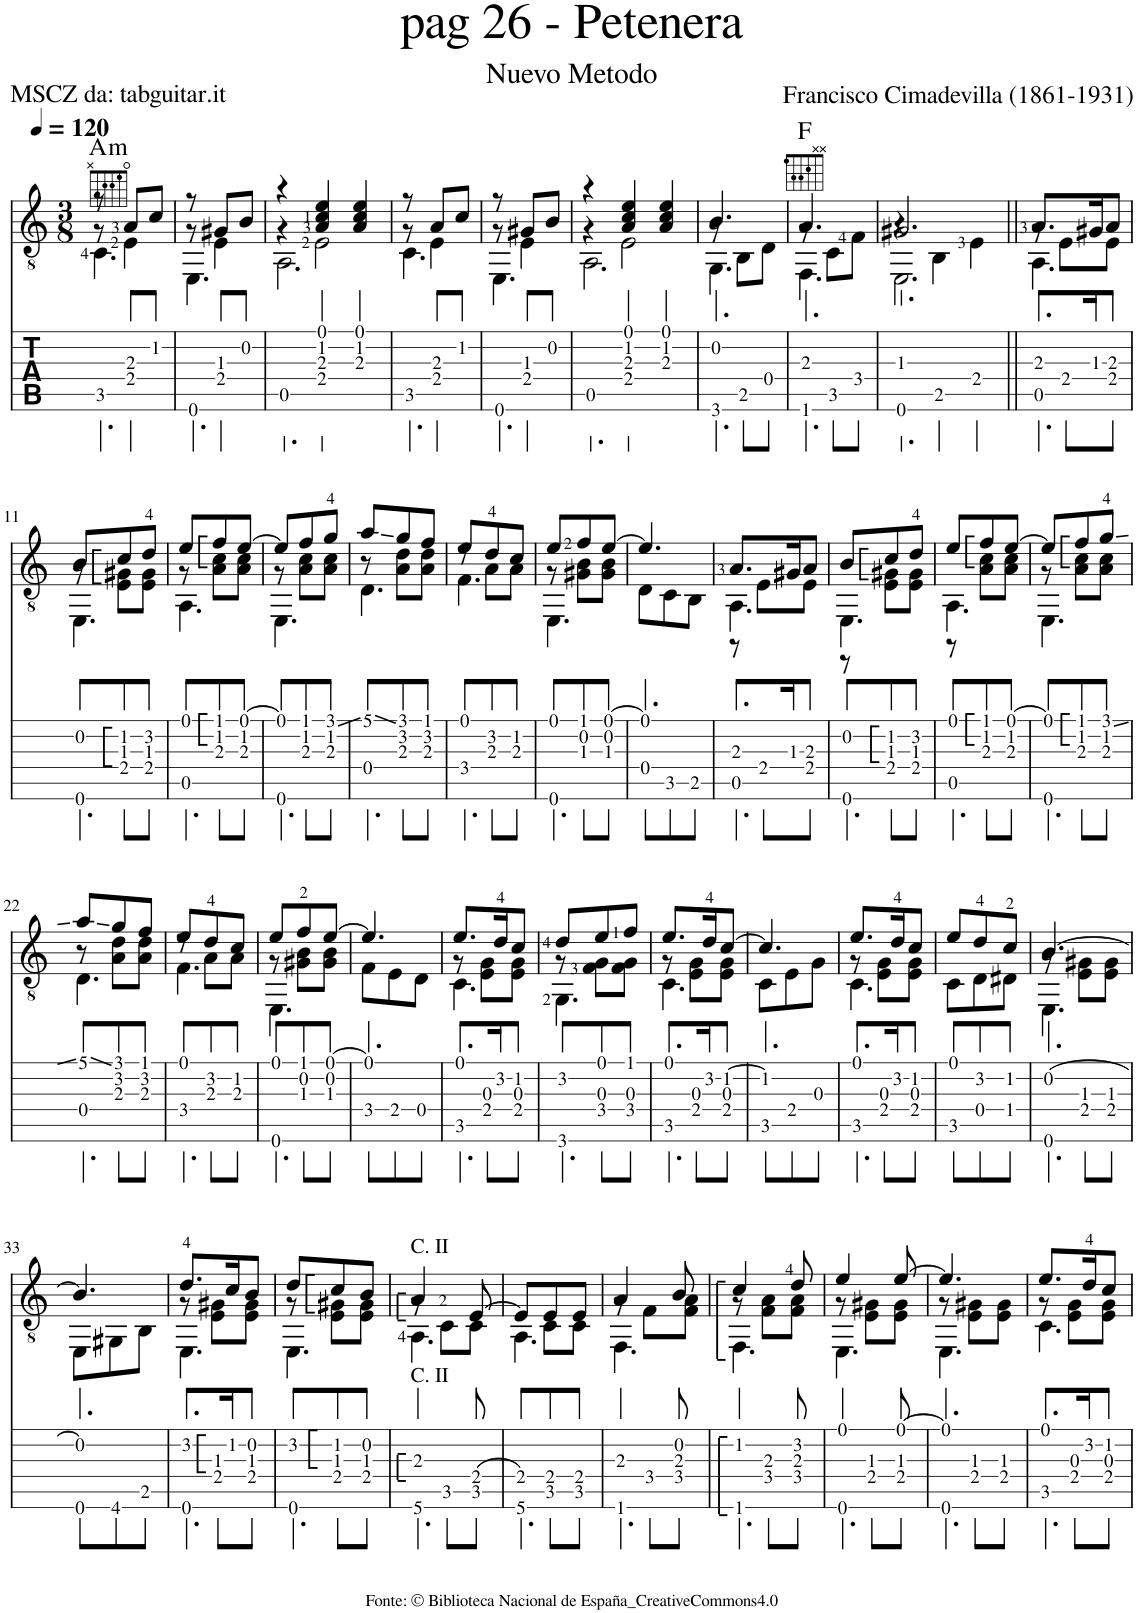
**kern	**kern	**harte
*part2	*part1	*part1
*staff2	*staff1	*
*I"Chitarra classica (Intavolatura)	*I"Guitar	*
*stria6	*	*
*	*clefGv2	*
*k[]	*k[]	*
*M3/8	*M3/8	*
*MM120	*MM120	*
=1	=1	=1
*^	*^	*
*	*^	*	*^	*
!	!	!	!	!	!	!LO:H:kt=m
8r	8r	4.C\	8r	8r	4.C\	A:min
8A/L	4E\	.	8A/L	4E\	.	.
8c/J	.	.	8c/J	.	.	.
=2	=2	=2	=2	=2	=2	=2
8r	8r	4.EE\	8r	8r	4.EE\	.
8G#X/L	4E\	.	8G#X/L	4E\	.	.
8B/J	.	.	8B/J	.	.	.
=3	=3	=3	=3	=3	=3	=3
4r	4r	[4.AA\	4r	4r	[4.AA\	.
[8A/ [8c/ [8e/	[8E\	.	[8A/ [8c/ [8e/	[8E\	.	.
8ryy	4.ryy	4.ryy	8ryy	4.ryy	4.ryy	.
4A/ 4c/ 4e/	.	.	4A/ 4c/ 4e/	.	.	.
=4	=4	=4	=4	=4	=4	=4
8r	8r	4.C\	8r	8r	4.C\	.
8A/] 8c/] 8e/]	4.E\]	.	8A/] 8c/] 8e/]	4.E\]	.	.
8A/L	.	.	8A/L	.	.	.
8c/J	.	4.AA\]	8c/J	.	4.AA\]	.
4ryy	4E\	.	4ryy	4E\	.	.
=5	=5	=5	=5	=5	=5	=5
8r	8r	4.EE\	8r	8r	4.EE\	.
8G#X/L	4E\	.	8G#X/L	4E\	.	.
8B/J	.	.	8B/J	.	.	.
=6	=6	=6	=6	=6	=6	=6
4r	4r	[4.AA\	4r	4r	[4.AA\	.
[8A/ [8c/ [8e/	[8E\	.	[8A/ [8c/ [8e/	[8E\	.	.
8ryy	4.ryy	4.ryy	8ryy	4.ryy	4.ryy	.
4A/ 4c/ 4e/	.	.	4A/ 4c/ 4e/	.	.	.
=7	=7	=7	=7	=7	=7	=7
4.B/	8r	4.GG\	4.B/	8r	4.GG\	.
.	4.E\]	.	.	4.E\]	.	.
8A/] 8c/] 8e/]	.	4.AA\]	8A/] 8c/] 8e/]	.	4.AA\]	.
4ryy	8BB\L	.	4ryy	8BB\L	.	.
.	8D\J	.	.	8D\J	.	.
=8	=8	=8	=8	=8	=8	=8
4.A/	8r	4.FF\	4.A/	8r	4.FF\	F:maj
.	8C\L	.	.	8C\L	.	.
.	8F\J	.	.	8F\J	.	.
=9	=9	=9	=9	=9	=9	=9
[4.G#X/	4r	[4.EE\	[4.G#X/	4r	[4.EE\	.
.	[8BB\	.	.	[8BB\	.	.
4.ryy	8ryy	4.ryy	4.ryy	8ryy	4.ryy	.
.	4E\	.	.	4E\	.	.
=10||	=10||	=10||	=10||	=10||	=10||	=10||
8.A/L	8r	4.AA\	8.A/L	8r	4.AA\	.
.	8BB\]	.	.	8BB\]	.	.
4.G#/]	.	.	4.G#/]	.	.	.
.	8E\L	.	.	8E\L	.	.
.	8E\J	4.EE\]	.	8E\J	4.EE\]	.
.	4ryy	.	.	4ryy	.	.
16G#X/K	.	.	16G#X/K	.	.	.
8A/J	.	.	8A/J	.	.	.
!!LO:LB:g=z	!!	!!
=11	=11	=11	=11	=11	=11	=11
8B/L	8r	4.EE\	8B/L	8r	4.EE\	.
8c/	8E\:: 8G#X\::L	.	8c/	8E\:: 8G#X\::L	.	.
8d/J	8E\ 8G#\J	.	8d/J	8E\ 8G#\J	.	.
=12	=12	=12	=12	=12	=12	=12
8e/L	8r	4.AA\	8e/L	8r	4.AA\	.
8f::/	8A\ 8c\L	.	8f::/	8A\ 8c\L	.	.
[8e/J	8A\ 8c\J	.	[8e/J	8A\ 8c\J	.	.
=13	=13	=13	=13	=13	=13	=13
8e/L]	8r	4.EE\	8e/L]	8r	4.EE\	.
8f/	8A\ 8c\L	.	8f/	8A\ 8c\L	.	.
8g/J	8A\ 8c\J	.	8g/J	8A\ 8c\J	.	.
=14	=14	=14	=14	=14	=14	=14
8a/L	8r	4.D\	8a/L	8r	4.D\	.
8g/	8A\ 8d\L	.	8g/	8A\ 8d\L	.	.
8f/J	8A\ 8d\J	.	8f/J	8A\ 8d\J	.	.
=15	=15	=15	=15	=15	=15	=15
8e/L	8r	4.F\	8e/L	8r	4.F\	.
8d/	8A\L	.	8d/	8A\L	.	.
8c/J	8A\J	.	8c/J	8A\J	.	.
=16	=16	=16	=16	=16	=16	=16
8e/L	8r	4.EE\	8e/L	8r	4.EE\	.
8f/	8G#X\ 8B\L	.	8f/	8G#X\ 8B\L	.	.
[8e/J	8G#\ 8B\J	.	[8e/J	8G#\ 8B\J	.	.
*	*v	*v	*	*	*	*
*	*	*	*v	*v	*
=17	=17	=17	=17	=17
4.e/]	8D\L	4.e/]	8D\L	.
.	8C\	.	8C\	.
.	8BB\J	.	8BB\J	.
=18	=18	=18	=18	=18
*	*^	*	*^	*
8.A/L	4.AA\	8r	8.A/L	4.AA\	8r	.
.	.	8E\L	.	.	8E\L	.
16G#X/K	.	.	16G#X/K	.	.	.
8A/J	.	8E\J	8A/J	.	8E\J	.
=19	=19	=19	=19	=19	=19	=19
8B/L	4.EE\	8r	8B/L	4.EE\	8r	.
8c/	.	8E\:: 8G#X\::L	8c/	.	8E\:: 8G#X\::L	.
8d/J	.	8E\ 8G#\J	8d/J	.	8E\ 8G#\J	.
=20	=20	=20	=20	=20	=20	=20
8e/L	4.AA\	8r	8e/L	4.AA\	8r	.
8f::/	.	8A\ 8c\L	8f::/	.	8A\ 8c\L	.
[8e/J	.	8A\ 8c\J	[8e/J	.	8A\ 8c\J	.
=21	=21	=21	=21	=21	=21	=21
8e/L]	8r	4.EE\	8e/L]	8r	4.EE\	.
8f::/	8A\ 8c\L	.	8f::/	8A\ 8c\L	.	.
8g/J	8A\ 8c\J	.	8g/J	8A\ 8c\J	.	.
!!LO:LB:g=z	!!	!!
=22	=22	=22	=22	=22	=22	=22
8a/L	8r	4.D\	8a/L	8r	4.D\	.
8g/	8A\ 8d\L	.	8g/	8A\ 8d\L	.	.
8f/J	8A\ 8d\J	.	8f/J	8A\ 8d\J	.	.
=23	=23	=23	=23	=23	=23	=23
8e/L	8r	4.F\	8e/L	8r	4.F\	.
8d/	8A\L	.	8d/	8A\L	.	.
8c/J	8A\J	.	8c/J	8A\J	.	.
=24	=24	=24	=24	=24	=24	=24
8e/L	8r	4.EE\	8e/L	8r	4.EE\	.
8f/	8G#X\ 8B\L	.	8f/	8G#X\ 8B\L	.	.
[8e/J	8G#\ 8B\J	.	[8e/J	8G#\ 8B\J	.	.
*	*v	*v	*	*	*	*
*	*	*	*v	*v	*
=25	=25	=25	=25	=25
4.e/]	8F\L	4.e/]	8F\L	.
.	8E\	.	8E\	.
.	8D\J	.	8D\J	.
=26	=26	=26	=26	=26
*	*^	*	*^	*
8.e/L	8r	4.C\	8.e/L	8r	4.C\	.
.	8E\ 8G\L	.	.	8E\ 8G\L	.	.
16d/K	.	.	16d/K	.	.	.
8c/J	8E\ 8G\J	.	8c/J	8E\ 8G\J	.	.
=27	=27	=27	=27	=27	=27	=27
8d/L	8r	4.GG\	8d/L	8r	4.GG\	.
8e/	8F\ 8G\L	.	8e/	8F\ 8G\L	.	.
8f/J	8F\ 8G\J	.	8f/J	8F\ 8G\J	.	.
=28	=28	=28	=28	=28	=28	=28
8.e/L	8r	4.C\	8.e/L	8r	4.C\	.
.	8E\ 8G\L	.	.	8E\ 8G\L	.	.
16d/K	.	.	16d/K	.	.	.
[8c/J	8E\ 8G\J	.	[8c/J	8E\ 8G\J	.	.
*	*v	*v	*	*	*	*
*	*	*	*v	*v	*
=29	=29	=29	=29	=29
4.c/]	8C\L	4.c/]	8C\L	.
.	8E\	.	8E\	.
.	8G\J	.	8G\J	.
=30	=30	=30	=30	=30
*	*^	*	*^	*
8.e/L	8r	4.C\	8.e/L	8r	4.C\	.
.	8E\ 8G\L	.	.	8E\ 8G\L	.	.
16d/K	.	.	16d/K	.	.	.
8c/J	8E\ 8G\J	.	8c/J	8E\ 8G\J	.	.
*	*v	*v	*	*	*	*
*	*	*	*v	*v	*
=31	=31	=31	=31	=31
8e/L	8C\L	8e/L	8C\L	.
8d/	8D\	8d/	8D\	.
8c/J	8D#X\J	8c/J	8D#X\J	.
=32	=32	=32	=32	=32
*	*^	*	*^	*
[4.B/	8r	4.EE\	[4.B/	8r	4.EE\	.
.	8E\ 8G#X\L	.	.	8E\ 8G#X\L	.	.
.	8E\ 8G#\J	.	.	8E\ 8G#\J	.	.
*	*v	*v	*	*	*	*
*	*	*	*v	*v	*
!!LO:LB:g=z
=33	=33	=33	=33	=33
4.B/]	8EE\L	4.B/]	8EE\L	.
.	8GG#X\	.	8GG#X\	.
.	8BB\J	.	8BB\J	.
=34	=34	=34	=34	=34
*	*^	*	*^	*
8.d/L	8r	4.EE\	8.d/L	8r	4.EE\	.
.	8E\:: 8G#X\::L	.	.	8E\ 8G#X\L	.	.
16c/K	.	.	16c/K	.	.	.
8B/J	8E\ 8G#\J	.	8B/J	8E\ 8G#\J	.	.
=35	=35	=35	=35	=35	=35	=35
8d/L	8r	4.EE\	8d/L	8r	4.EE\	.
8c::/	8E\ 8G#X\L	.	8c::/	8E\ 8G#X\L	.	.
8B/J	8E\ 8G#\J	.	8B/J	8E\ 8G#\J	.	.
=36	=36	=36	=36	=36	=36	=36
!	!	!	!LO:TX:a:t=C. II	!	!	!
!LO:TX:a:t=C. II	!	!	!	!	!	!
4A::/	8r	4.AA\	4A::/	8r	4.AA\	.
.	8C\L	.	.	8C\L	.	.
[8E/	8C\J	.	[8E/	8C\J	.	.
=37	=37	=37	=37	=37	=37	=37
8E/L]	8ryy	4.AA\	8E/L]	8ryy	4.AA\	.
8E/	8C\L	.	8E/	8C\L	.	.
8E/J	8C\J	.	8E/J	8C\J	.	.
=38	=38	=38	=38	=38	=38	=38
4A/	8r	4.FF\	4A/	8r	4.FF\	.
.	8F\L	.	.	8F\L	.	.
8B/	8F\ 8A\J	.	8B/	8F\ 8A\J	.	.
=39	=39	=39	=39	=39	=39	=39
4c::/	8r	4.FF\	4c::/	8r	4.FF\	.
.	8F\ 8A\L	.	.	8F\ 8A\L	.	.
8d/	8F\ 8A\J	.	8d/	8F\ 8A\J	.	.
=40	=40	=40	=40	=40	=40	=40
4e/	8r	4.EE\	4e/	8r	4.EE\	.
.	8E\ 8G#X\L	.	.	8E\ 8G#X\L	.	.
[8e/	8E\ 8G#\J	.	[8e/	8E\ 8G#\J	.	.
=41	=41	=41	=41	=41	=41	=41
4.e/]	8r	4.EE\	4.e/]	8r	4.EE\	.
.	8E\ 8G#X\L	.	.	8E\ 8G#X\L	.	.
.	8E\ 8G#\J	.	.	8E\ 8G#\J	.	.
=42	=42	=42	=42	=42	=42	=42
8.e/L	8r	4.C\	8.e/L	8r	4.C\	.
.	8E\ 8G\L	.	.	8E\ 8G\L	.	.
16d/K	.	.	16d/K	.	.	.
8c/J	8E\ 8G\J	.	8c/J	8E\ 8G\J	.	.
*v	*v	*v	*	*	*	*
*	*v	*v	*v	*
=	=	=
*-	*-	*-
